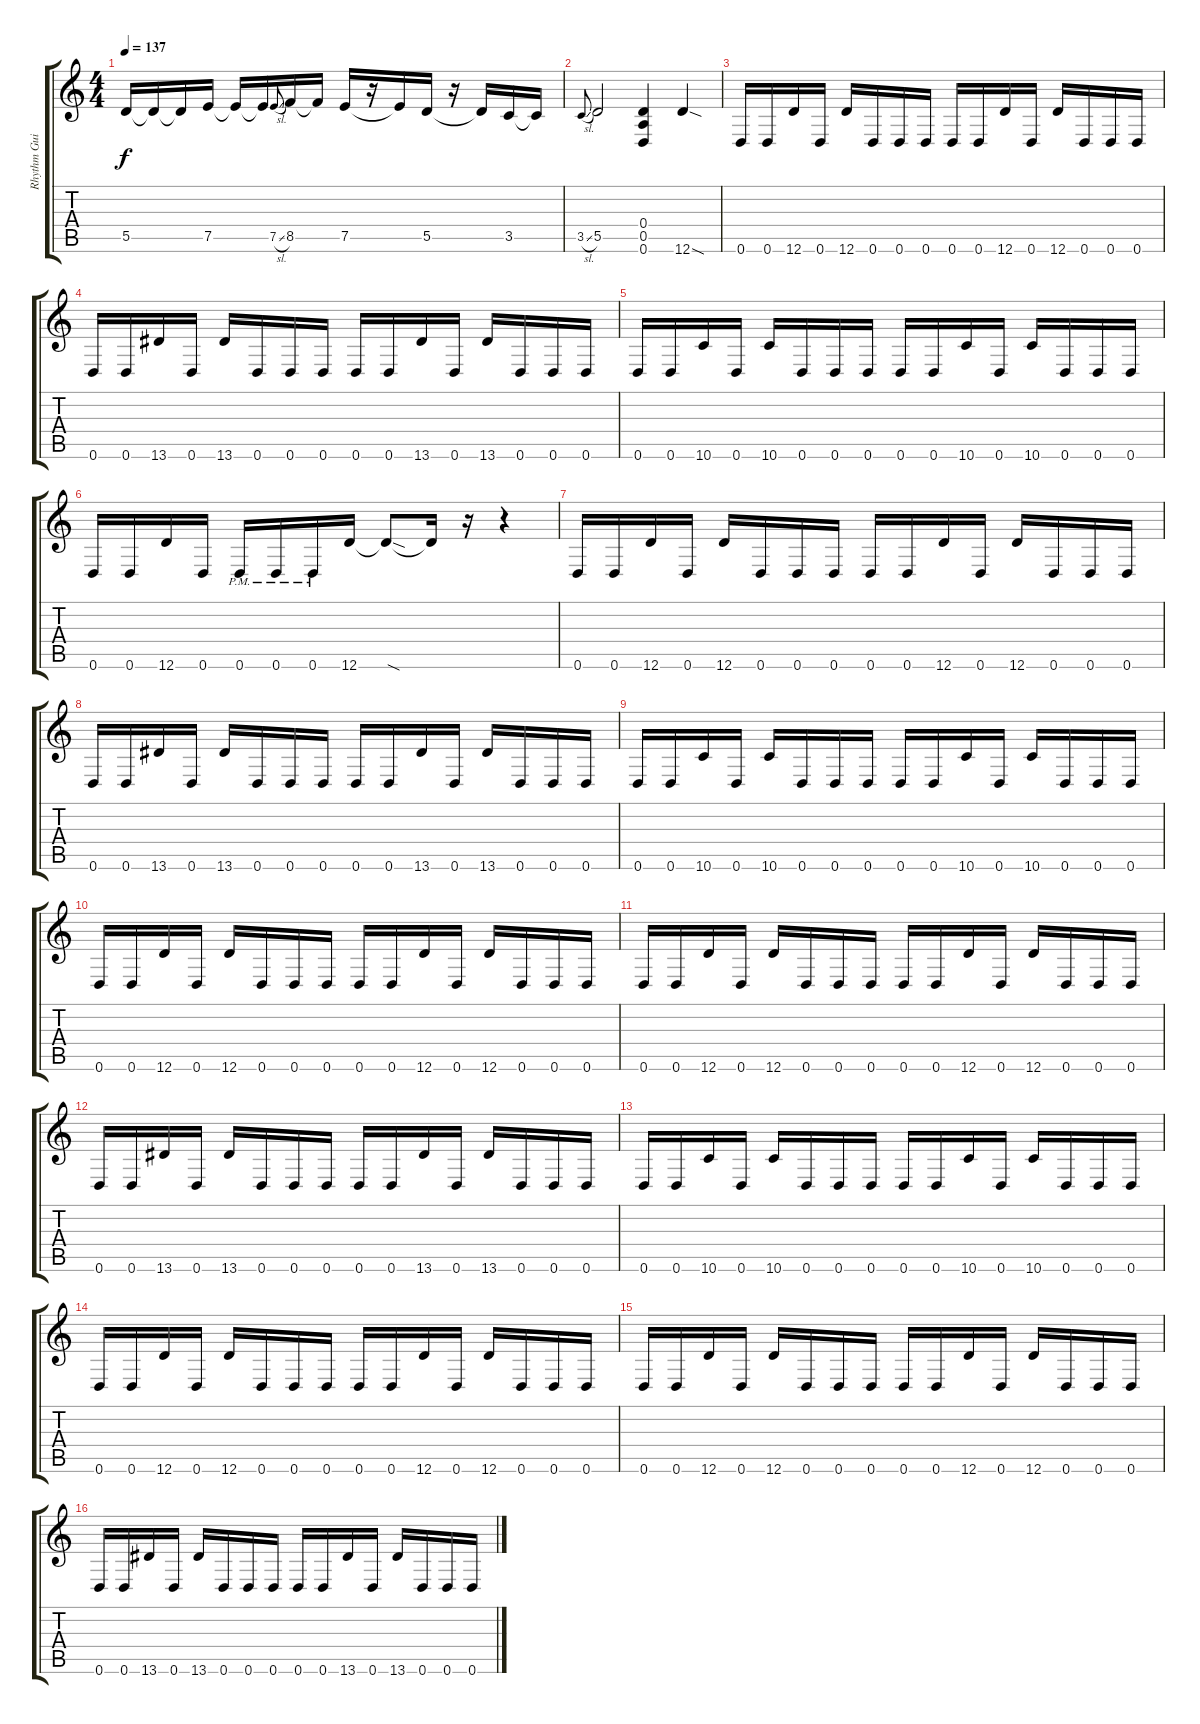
\track ("Rhythm Guitar Right" "Rhythm Gui") {instrument overdrivenguitar}
\staff {score tabs}
\tuning (E4 B3 G3 D3 A2 D2) {hide}
\ts (4 4)
\tempo 137
\clef g2
\ks c
5.5.16{dy f} 5.5{t}.16 5.5{t}.16 7.5.16 7.5{t}.16 7.5{t}.16 7.5{sl}.8{gr onbeat} 8.5.16 8.5{t}.16 7.5.16 r.16 7.5{t}.16 5.5.16 r.16 5.5{t}.16 3.5.16 3.5{t}.16 |
3.5{sl}.8{gr onbeat} 5.5.2 (0.4 0.5 0.6).4 12.6{sod}.4 |
0.6.16 0.6.16 12.6.16 0.6.16 12.6.16 0.6.16 0.6.16 0.6.16 0.6.16 0.6.16 12.6.16 0.6.16 12.6.16 0.6.16 0.6.16 0.6.16 |
0.6.16 0.6.16 13.6.16 0.6.16 13.6.16 0.6.16 0.6.16 0.6.16 0.6.16 0.6.16 13.6.16 0.6.16 13.6.16 0.6.16 0.6.16 0.6.16 |
0.6.16 0.6.16 10.6.16 0.6.16 10.6.16 0.6.16 0.6.16 0.6.16 0.6.16 0.6.16 10.6.16 0.6.16 10.6.16 0.6.16 0.6.16 0.6.16 |
0.6.16 0.6.16 12.6.16 0.6.16 0.6{pm}.16 0.6{pm}.16 0.6{pm}.16 12.6.16 12.6{sod t}.8 12.6{t}.16 r.16 r.4 |
0.6.16 0.6.16 12.6.16 0.6.16 12.6.16 0.6.16 0.6.16 0.6.16 0.6.16 0.6.16 12.6.16 0.6.16 12.6.16 0.6.16 0.6.16 0.6.16 |
0.6.16 0.6.16 13.6.16 0.6.16 13.6.16 0.6.16 0.6.16 0.6.16 0.6.16 0.6.16 13.6.16 0.6.16 13.6.16 0.6.16 0.6.16 0.6.16 |
0.6.16 0.6.16 10.6.16 0.6.16 10.6.16 0.6.16 0.6.16 0.6.16 0.6.16 0.6.16 10.6.16 0.6.16 10.6.16 0.6.16 0.6.16 0.6.16 |
0.6.16 0.6.16 12.6.16 0.6.16 12.6.16 0.6.16 0.6.16 0.6.16 0.6.16 0.6.16 12.6.16 0.6.16 12.6.16 0.6.16 0.6.16 0.6.16 |
0.6.16 0.6.16 12.6.16 0.6.16 12.6.16 0.6.16 0.6.16 0.6.16 0.6.16 0.6.16 12.6.16 0.6.16 12.6.16 0.6.16 0.6.16 0.6.16 |
0.6.16 0.6.16 13.6.16 0.6.16 13.6.16 0.6.16 0.6.16 0.6.16 0.6.16 0.6.16 13.6.16 0.6.16 13.6.16 0.6.16 0.6.16 0.6.16 |
0.6.16 0.6.16 10.6.16 0.6.16 10.6.16 0.6.16 0.6.16 0.6.16 0.6.16 0.6.16 10.6.16 0.6.16 10.6.16 0.6.16 0.6.16 0.6.16 |
0.6.16 0.6.16 12.6.16 0.6.16 12.6.16 0.6.16 0.6.16 0.6.16 0.6.16 0.6.16 12.6.16 0.6.16 12.6.16 0.6.16 0.6.16 0.6.16 |
0.6.16 0.6.16 12.6.16 0.6.16 12.6.16 0.6.16 0.6.16 0.6.16 0.6.16 0.6.16 12.6.16 0.6.16 12.6.16 0.6.16 0.6.16 0.6.16 |
0.6.16 0.6.16 13.6.16 0.6.16 13.6.16 0.6.16 0.6.16 0.6.16 0.6.16 0.6.16 13.6.16 0.6.16 13.6.16 0.6.16 0.6.16 0.6.16
